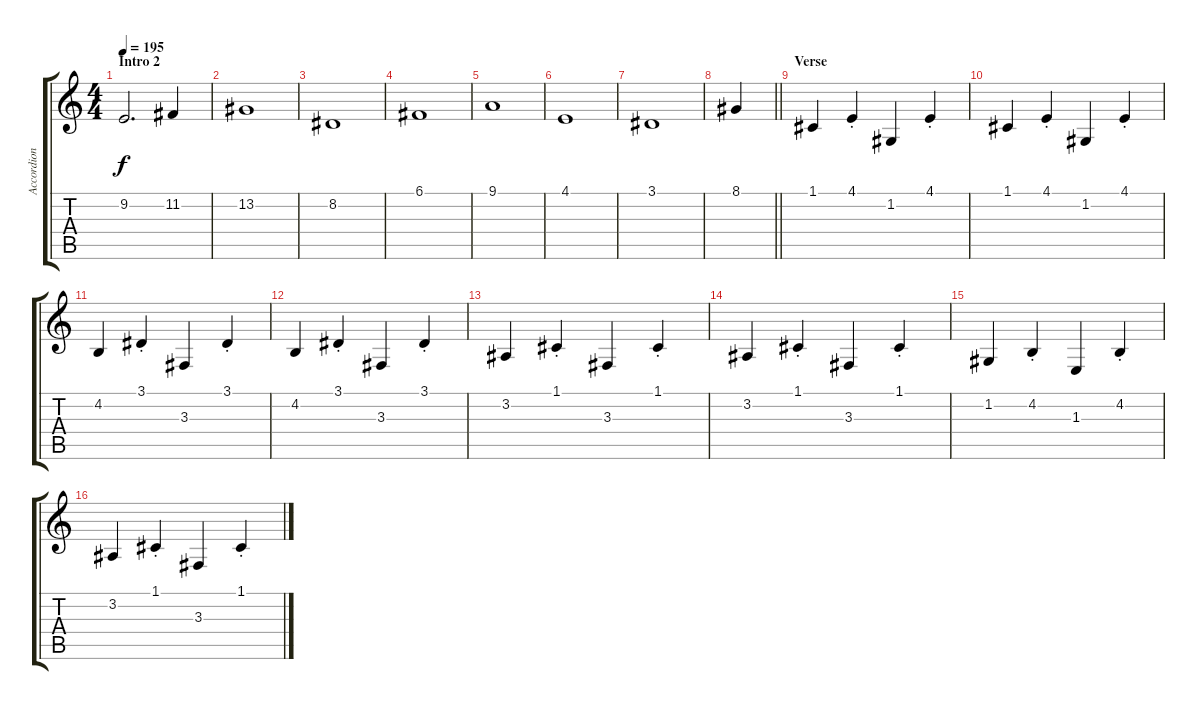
\track ("Accordion" "Accordion") {instrument accordion}
\staff {score tabs}
\tuning (C4 G3 Eb3 Bb2 F2 C2) {hide}
\ts (4 4)
\section ("" "Intro 2")
\tempo 195
\clef g2
\ks c
9.2.2{d dy f} 11.2.4 |
13.2.1 |
8.2.1 |
6.1.1 |
9.1.1 |
4.1.1 |
3.1.1 |
\barLineRight lightlight
8.1.4 |
\section ("" "Verse")
1.1.4 4.1{st}.4 1.2.4 4.1{st}.4 |
1.1.4 4.1{st}.4 1.2.4 4.1{st}.4 |
4.2.4 3.1{st}.4 3.3.4 3.1{st}.4 |
4.2.4 3.1{st}.4 3.3.4 3.1{st}.4 |
3.2.4 1.1{st}.4 3.3.4 1.1{st}.4 |
3.2.4 1.1{st}.4 3.3.4 1.1{st}.4 |
1.2.4 4.2{st}.4 1.3.4 4.2{st}.4 |
3.2.4 1.1{st}.4 3.3.4 1.1{st}.4
